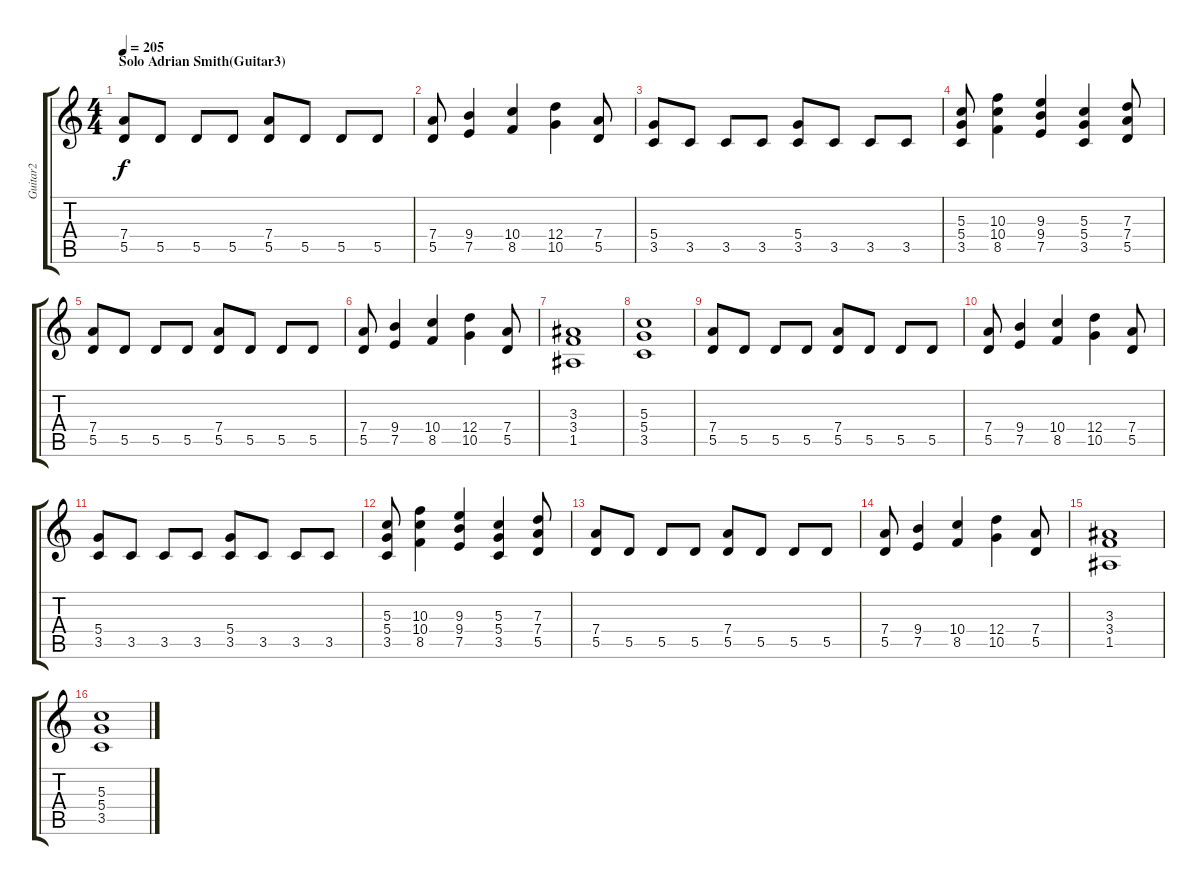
\track ("Guitar2" "Guitar2") {instrument distortionguitar}
\staff {score tabs}
\tuning (E4 B3 G3 D3 A2 E2) {hide}
\ts (4 4)
\section ("" "Solo Adrian Smith(Guitar3)")
\tempo 205
\clef g2
\ks c
(7.4 5.5).8{dy f} 5.5.8 5.5.8 5.5.8 (7.4 5.5).8 5.5.8 5.5.8 5.5.8 |
(7.4 5.5).8 (9.4 7.5).4 (10.4 8.5).4 (12.4 10.5).4 (7.4 5.5).8 |
(5.4 3.5).8 3.5.8 3.5.8 3.5.8 (5.4 3.5).8 3.5.8 3.5.8 3.5.8 |
(5.3 5.4 3.5).8 (10.3 10.4 8.5).4 (9.3 9.4 7.5).4 (5.3 5.4 3.5).4 (7.3 7.4 5.5).8 |
(7.4 5.5).8 5.5.8 5.5.8 5.5.8 (7.4 5.5).8 5.5.8 5.5.8 5.5.8 |
(7.4 5.5).8 (9.4 7.5).4 (10.4 8.5).4 (12.4 10.5).4 (7.4 5.5).8 |
(3.3 3.4 1.5).1 |
(5.3 5.4 3.5).1 |
(7.4 5.5).8 5.5.8 5.5.8 5.5.8 (7.4 5.5).8 5.5.8 5.5.8 5.5.8 |
(7.4 5.5).8 (9.4 7.5).4 (10.4 8.5).4 (12.4 10.5).4 (7.4 5.5).8 |
(5.4 3.5).8 3.5.8 3.5.8 3.5.8 (5.4 3.5).8 3.5.8 3.5.8 3.5.8 |
(5.3 5.4 3.5).8 (10.3 10.4 8.5).4 (9.3 9.4 7.5).4 (5.3 5.4 3.5).4 (7.3 7.4 5.5).8 |
(7.4 5.5).8 5.5.8 5.5.8 5.5.8 (7.4 5.5).8 5.5.8 5.5.8 5.5.8 |
(7.4 5.5).8 (9.4 7.5).4 (10.4 8.5).4 (12.4 10.5).4 (7.4 5.5).8 |
(3.3 3.4 1.5).1 |
(5.3 5.4 3.5).1
